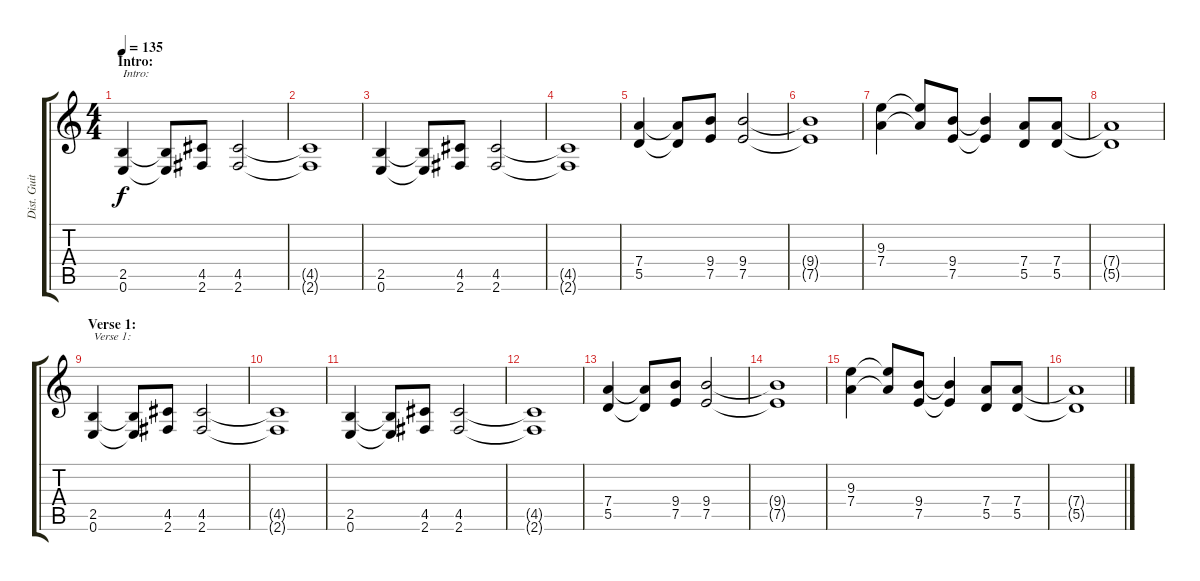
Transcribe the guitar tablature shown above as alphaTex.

\track ("Dist. Guitar 1" "Dist. Guit") {instrument distortionguitar}
\staff {score tabs}
\tuning (E4 B3 G3 D3 A2 E2) {hide}
\ts (4 4)
\section ("" "Intro:")
\tempo 135
\clef g2
\ks c
(2.5 0.6).4{txt "Intro:" dy f volume 10 instrument distortionguitar} (2.5{t} 0.6{t}).8 (4.5 2.6).8 (4.5 2.6).2 |
(4.5{t} 2.6{t}).1 |
(2.5 0.6).4 (2.5{t} 0.6{t}).8 (4.5 2.6).8 (4.5 2.6).2 |
(4.5{t} 2.6{t}).1 |
(7.4 5.5).4 (7.4{t} 5.5{t}).8 (9.4 7.5).8 (9.4 7.5).2 |
(9.4{t} 7.5{t}).1 |
(9.3 7.4).4 (9.3{t} 7.4{t}).8 (9.4 7.5).8 (9.4{t} 7.5{t}).4 (7.4 5.5).8 (7.4 5.5).8 |
(7.4{t} 5.5{t}).1 |
\section ("" "Verse 1:")
(2.5 0.6).4{txt "Verse 1:"} (2.5{t} 0.6{t}).8 (4.5 2.6).8 (4.5 2.6).2 |
(4.5{t} 2.6{t}).1 |
(2.5 0.6).4 (2.5{t} 0.6{t}).8 (4.5 2.6).8 (4.5 2.6).2 |
(4.5{t} 2.6{t}).1 |
(7.4 5.5).4 (7.4{t} 5.5{t}).8 (9.4 7.5).8 (9.4 7.5).2 |
(9.4{t} 7.5{t}).1 |
(9.3 7.4).4 (9.3{t} 7.4{t}).8 (9.4 7.5).8 (9.4{t} 7.5{t}).4 (7.4 5.5).8 (7.4 5.5).8 |
(7.4{t} 5.5{t}).1
